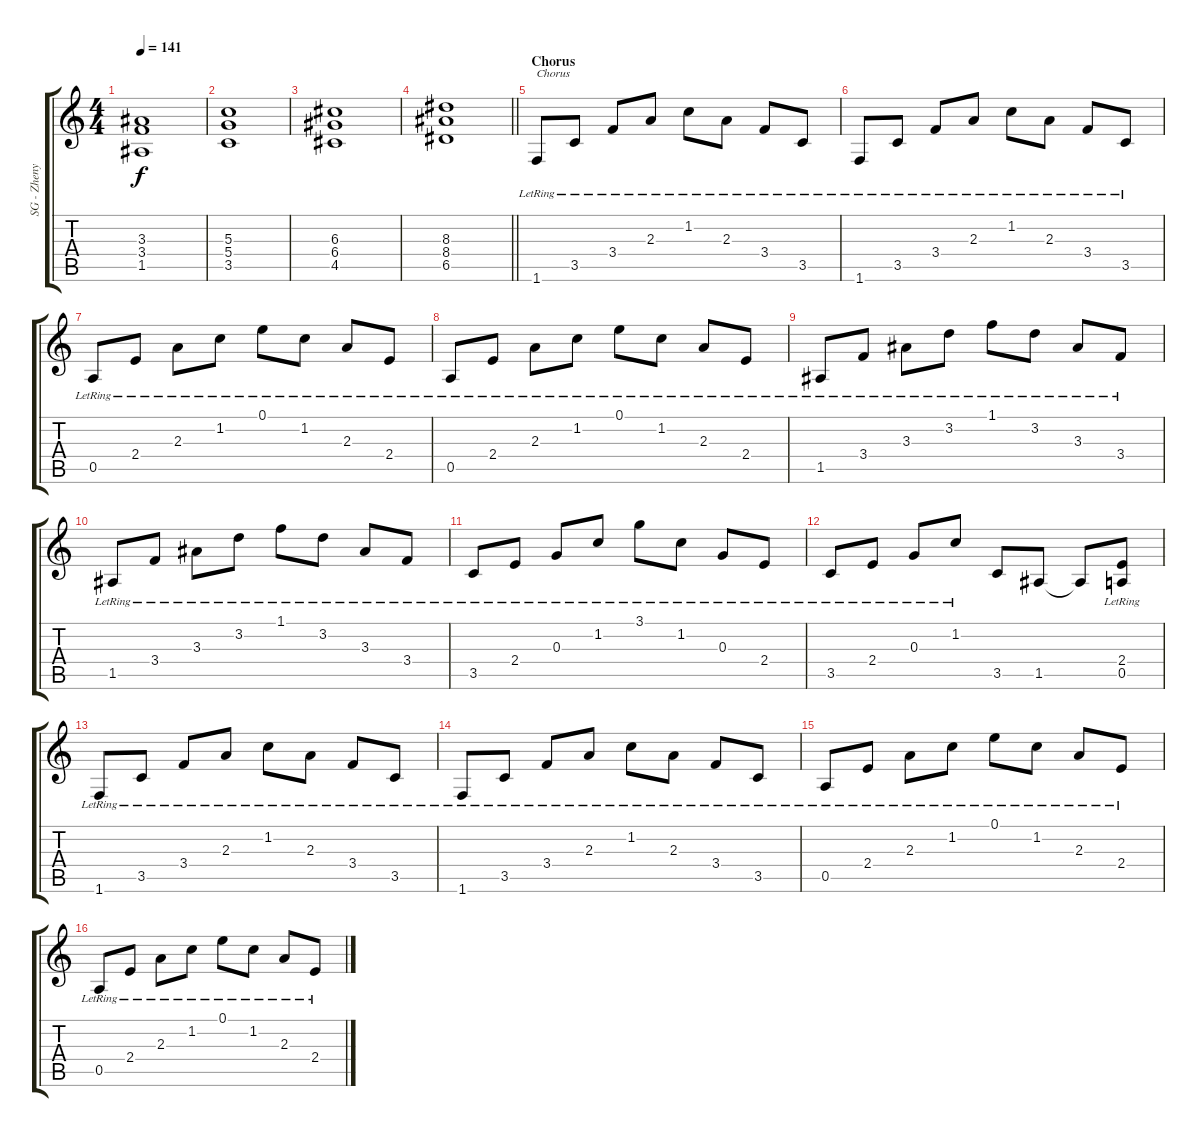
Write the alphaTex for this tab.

\track ("SG - Zhenya" "SG - Zheny") {instrument overdrivenguitar}
\staff {score tabs}
\tuning (E4 B3 G3 D3 A2 E2) {hide}
\ts (4 4)
\tempo 141
\clef g2
\ks c
(3.3 3.4 1.5).1{dy f} |
(5.3 5.4 3.5).1 |
(6.3 6.4 4.5).1 |
\barLineRight lightlight
(8.3 8.4 6.5).1 |
\section ("" "Chorus")
1.6{lr}.8{txt "Chorus" instrument electricguitarclean} 3.5{lr}.8 3.4{lr}.8 2.3{lr}.8 1.2{lr}.8 2.3{lr}.8 3.4{lr}.8 3.5{lr}.8 |
1.6{lr}.8 3.5{lr}.8 3.4{lr}.8 2.3{lr}.8 1.2{lr}.8 2.3{lr}.8 3.4{lr}.8 3.5{lr}.8 |
0.5{lr}.8 2.4{lr}.8 2.3{lr}.8 1.2{lr}.8 0.1{lr}.8 1.2{lr}.8 2.3{lr}.8 2.4{lr}.8 |
0.5{lr}.8 2.4{lr}.8 2.3{lr}.8 1.2{lr}.8 0.1{lr}.8 1.2{lr}.8 2.3{lr}.8 2.4{lr}.8 |
1.5{lr}.8 3.4{lr}.8 3.3{lr}.8 3.2{lr}.8 1.1{lr}.8 3.2{lr}.8 3.3{lr}.8 3.4{lr}.8 |
1.5{lr}.8 3.4{lr}.8 3.3{lr}.8 3.2{lr}.8 1.1{lr}.8 3.2{lr}.8 3.3{lr}.8 3.4{lr}.8 |
3.5{lr}.8 2.4{lr}.8 0.3{lr}.8 1.2{lr}.8 3.1{lr}.8 1.2{lr}.8 0.3{lr}.8 2.4{lr}.8 |
3.5{lr}.8 2.4{lr}.8 0.3{lr}.8 1.2{lr}.8 3.5.8 1.5.8 1.5{t}.8 (2.4{lr} 0.5).8 |
1.6{lr}.8{instrument electricguitarclean} 3.5{lr}.8 3.4{lr}.8 2.3{lr}.8 1.2{lr}.8 2.3{lr}.8 3.4{lr}.8 3.5{lr}.8 |
1.6{lr}.8 3.5{lr}.8 3.4{lr}.8 2.3{lr}.8 1.2{lr}.8 2.3{lr}.8 3.4{lr}.8 3.5{lr}.8 |
0.5{lr}.8 2.4{lr}.8 2.3{lr}.8 1.2{lr}.8 0.1{lr}.8 1.2{lr}.8 2.3{lr}.8 2.4{lr}.8 |
0.5{lr}.8 2.4{lr}.8 2.3{lr}.8 1.2{lr}.8 0.1{lr}.8 1.2{lr}.8 2.3{lr}.8 2.4{lr}.8
